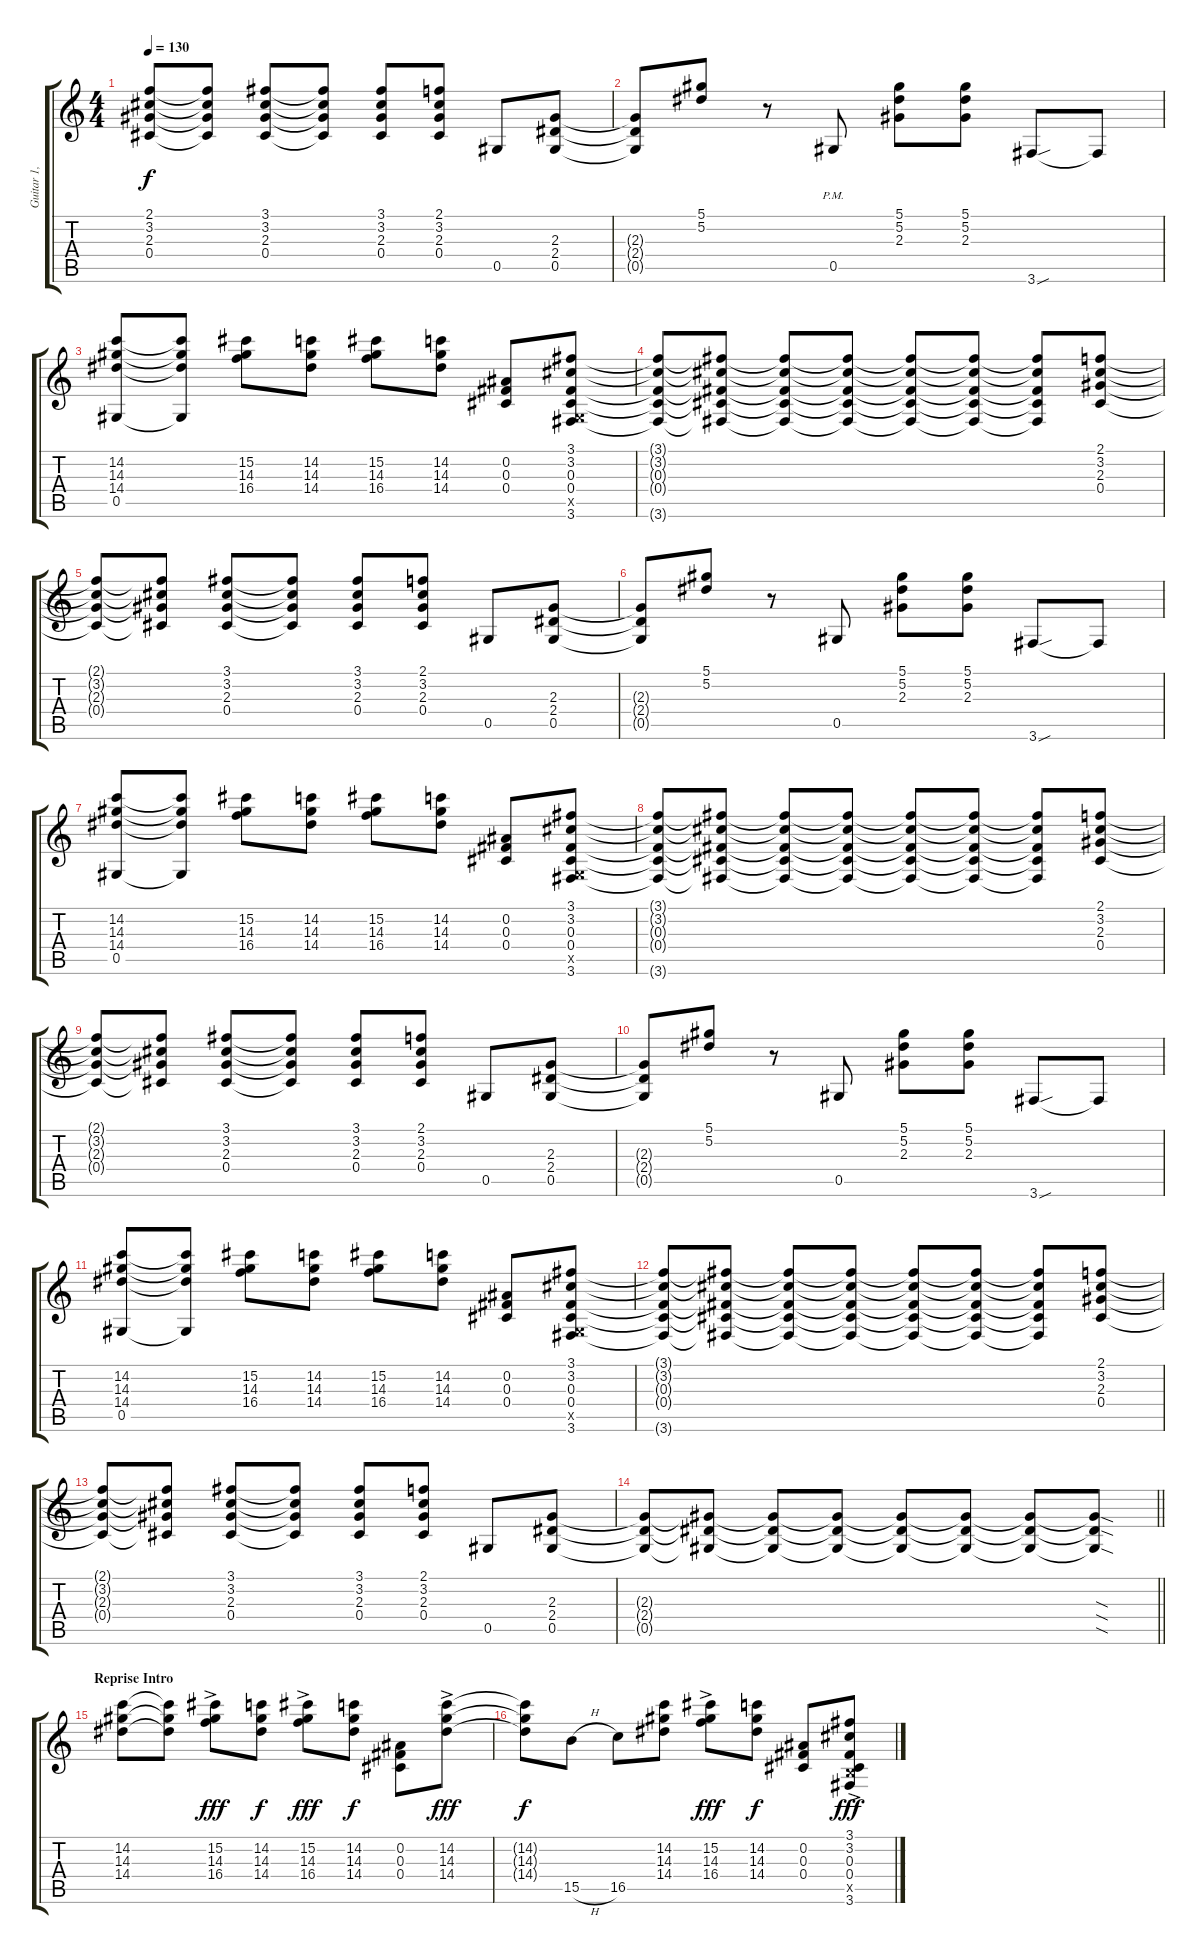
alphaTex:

\track ("Guitar 1, Rhythm" "Guitar 1, ") {instrument distortionguitar}
\staff {score tabs}
\tuning (Eb4 Bb3 Gb3 Db3 Ab2 Eb2) {hide}
\ts (4 4)
\tempo 130
\clef g2
\ks c
(2.1{t} 3.2{t} 2.3{t} 0.4{t}).8{dy f} (2.1{t} 3.2{t} 2.3{t} 0.4{t}).8 (3.1 3.2 2.3 0.4).8 (3.1{t} 3.2{t} 2.3{t} 0.4{t}).8 (3.1 3.2 2.3 0.4).8 (2.1 3.2 2.3 0.4).8 0.5.8 (2.3 2.4 0.5).8 |
(2.3{t} 2.4{t} 0.5{t}).8 (5.1 5.2).8 r.8 0.5{pm}.8 (5.1 5.2 2.3).8 (5.1 5.2 2.3).8 3.6{sou}.8 3.6{t}.8 |
(14.2 14.3 14.4 0.5).8 (14.2{t} 14.3{t} 14.4{t} 0.5{t}).8 (15.2 14.3 16.4).8 (14.2 14.3 14.4).8 (15.2 14.3 16.4).8 (14.2 14.3 14.4).8 (0.2 0.3 0.4).8 (3.1 3.2 0.3 0.4 0.5{x} 3.6).8 |
(3.1{t} 3.2{t} 0.3{t} 0.4{t} 3.6{t}).8 (3.1{t} 3.2{t} 0.3{t} 0.4{t} 3.6{t}).8 (3.1{t} 3.2{t} 0.3{t} 0.4{t} 3.6{t}).8 (3.1{t} 3.2{t} 0.3{t} 0.4{t} 3.6{t}).8 (3.1{t} 3.2{t} 0.3{t} 0.4{t} 3.6{t}).8 (3.1{t} 3.2{t} 0.3{t} 0.4{t} 3.6{t}).8 (3.1{t} 3.2{t} 0.3{t} 0.4{t} 3.6{t}).8 (2.1 3.2 2.3 0.4).8 |
(2.1{t} 3.2{t} 2.3{t} 0.4{t}).8 (2.1{t} 3.2{t} 2.3{t} 0.4{t}).8 (3.1 3.2 2.3 0.4).8 (3.1{t} 3.2{t} 2.3{t} 0.4{t}).8 (3.1 3.2 2.3 0.4).8 (2.1 3.2 2.3 0.4).8 0.5.8 (2.3 2.4 0.5).8 |
(2.3{t} 2.4{t} 0.5{t}).8 (5.1 5.2).8 r.8 0.5.8 (5.1 5.2 2.3).8 (5.1 5.2 2.3).8 3.6{sou}.8 3.6{t}.8 |
(14.2 14.3 14.4 0.5).8 (14.2{t} 14.3{t} 14.4{t} 0.5{t}).8 (15.2 14.3 16.4).8 (14.2 14.3 14.4).8 (15.2 14.3 16.4).8 (14.2 14.3 14.4).8 (0.2 0.3 0.4).8 (3.1 3.2 0.3 0.4 0.5{x} 3.6).8 |
(3.1{t} 3.2{t} 0.3{t} 0.4{t} 3.6{t}).8 (3.1{t} 3.2{t} 0.3{t} 0.4{t} 3.6{t}).8 (3.1{t} 3.2{t} 0.3{t} 0.4{t} 3.6{t}).8 (3.1{t} 3.2{t} 0.3{t} 0.4{t} 3.6{t}).8 (3.1{t} 3.2{t} 0.3{t} 0.4{t} 3.6{t}).8 (3.1{t} 3.2{t} 0.3{t} 0.4{t} 3.6{t}).8 (3.1{t} 3.2{t} 0.3{t} 0.4{t} 3.6{t}).8 (2.1 3.2 2.3 0.4).8 |
(2.1{t} 3.2{t} 2.3{t} 0.4{t}).8 (2.1{t} 3.2{t} 2.3{t} 0.4{t}).8 (3.1 3.2 2.3 0.4).8 (3.1{t} 3.2{t} 2.3{t} 0.4{t}).8 (3.1 3.2 2.3 0.4).8 (2.1 3.2 2.3 0.4).8 0.5.8 (2.3 2.4 0.5).8 |
(2.3{t} 2.4{t} 0.5{t}).8 (5.1 5.2).8 r.8 0.5.8 (5.1 5.2 2.3).8 (5.1 5.2 2.3).8 3.6{sou}.8 3.6{t}.8 |
(14.2 14.3 14.4 0.5).8 (14.2{t} 14.3{t} 14.4{t} 0.5{t}).8 (15.2 14.3 16.4).8 (14.2 14.3 14.4).8 (15.2 14.3 16.4).8 (14.2 14.3 14.4).8 (0.2 0.3 0.4).8 (3.1 3.2 0.3 0.4 0.5{x} 3.6).8 |
(3.1{t} 3.2{t} 0.3{t} 0.4{t} 3.6{t}).8 (3.1{t} 3.2{t} 0.3{t} 0.4{t} 3.6{t}).8 (3.1{t} 3.2{t} 0.3{t} 0.4{t} 3.6{t}).8 (3.1{t} 3.2{t} 0.3{t} 0.4{t} 3.6{t}).8 (3.1{t} 3.2{t} 0.3{t} 0.4{t} 3.6{t}).8 (3.1{t} 3.2{t} 0.3{t} 0.4{t} 3.6{t}).8 (3.1{t} 3.2{t} 0.3{t} 0.4{t} 3.6{t}).8 (2.1 3.2 2.3 0.4).8 |
(2.1{t} 3.2{t} 2.3{t} 0.4{t}).8 (2.1{t} 3.2{t} 2.3{t} 0.4{t}).8 (3.1 3.2 2.3 0.4).8 (3.1{t} 3.2{t} 2.3{t} 0.4{t}).8 (3.1 3.2 2.3 0.4).8 (2.1 3.2 2.3 0.4).8 0.5.8 (2.3 2.4 0.5).8 |
\barLineRight lightlight
(2.3{t} 2.4{t} 0.5{t}).8 (2.3{t} 2.4{t} 0.5{t}).8 (2.3{t} 2.4{t} 0.5{t}).8 (2.3{t} 2.4{t} 0.5{t}).8 (2.3{t} 2.4{t} 0.5{t}).8 (2.3{t} 2.4{t} 0.5{t}).8 (2.3{t} 2.4{t} 0.5{t}).8 (2.3{sod t} 2.4{sod t} 0.5{sod t}).8 |
\section ("" "Reprise Intro")
(14.2 14.3 14.4).8 (14.2{t} 14.3{t} 14.4{t}).8 (15.2{ac} 14.3{ac} 16.4{ac}).8{dy fff} (14.2 14.3 14.4).8{dy f} (15.2{ac} 14.3{ac} 16.4{ac}).8{dy fff} (14.2 14.3 14.4).8{dy f} (0.2 0.3 0.4).8 (14.2{ac} 14.3{ac} 14.4{ac}).8{dy fff} |
(14.2{t} 14.3{t} 14.4{t}).8{dy f} 15.5{h}.8 16.5.8 (14.2 14.3 14.4).8 (15.2{ac} 14.3{ac} 16.4{ac}).8{dy fff} (14.2 14.3 14.4).8{dy f} (0.2 0.3 0.4).8 (3.1{ac} 3.2{ac} 0.3{ac} 0.4{ac} 3.5{ac x} 3.6{ac}).8{dy fff}
